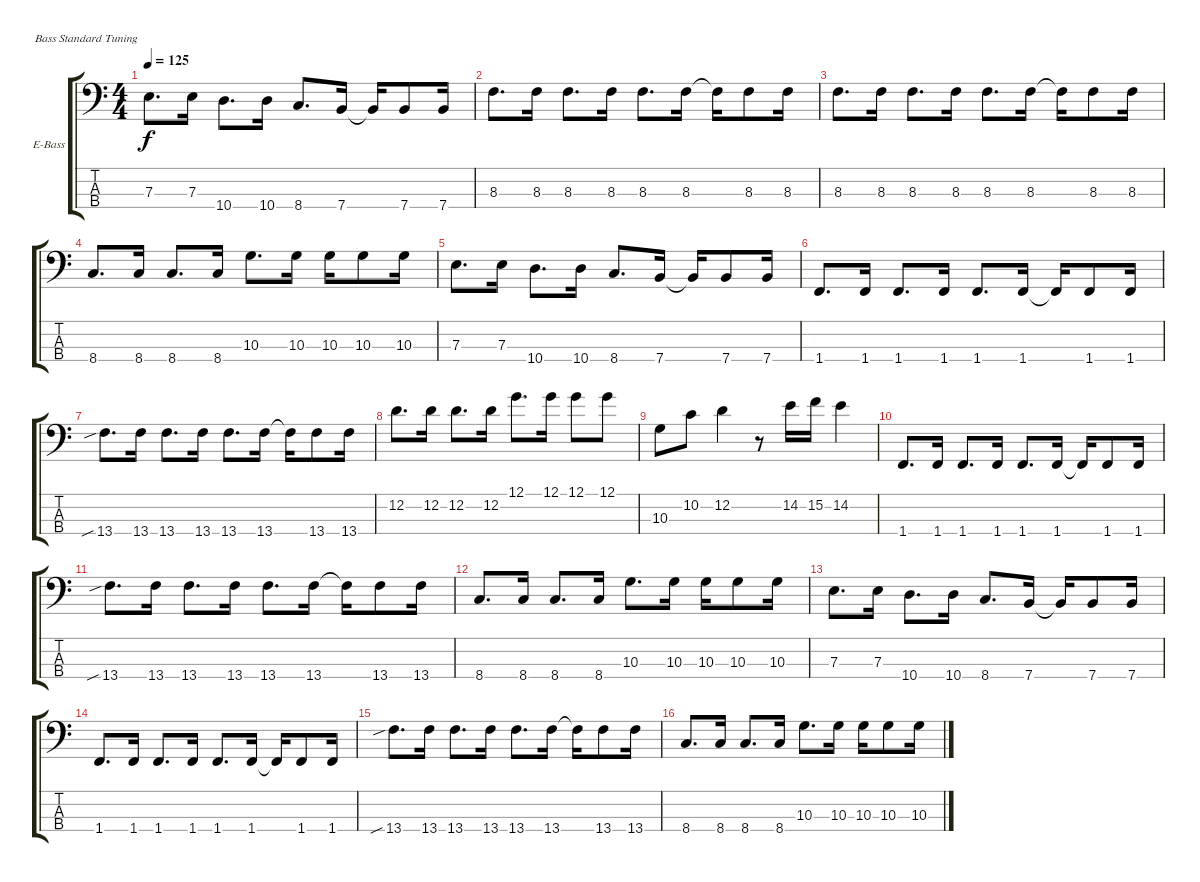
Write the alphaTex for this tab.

\bracketExtendMode groupsimilarinstruments
\firstSystemTrackNameOrientation horizontal
\otherSystemsTrackNameOrientation horizontal
\track ("Bass Guitar" "E-Bass") {instrument electricbassfinger}
\staff {score tabs}
\tuning (G2 D2 A1 E1)
\ts (4 4)
\tempo 125
\clef f4
\ks c
7.3.8{d dy f} 7.3.16 10.4.8{d} 10.4.16 8.4.8{d} 7.4.16 7.4{t}.16 7.4.8 7.4.16 |
8.3.8{d} 8.3.16 8.3.8{d} 8.3.16 8.3.8{d} 8.3.16 8.3{t}.16 8.3.8 8.3.16 |
8.3.8{d} 8.3.16 8.3.8{d} 8.3.16 8.3.8{d} 8.3.16 8.3{t}.16 8.3.8 8.3.16 |
8.4.8{d} 8.4.16 8.4.8{d} 8.4.16 10.3.8{d} 10.3.16 10.3.16 10.3.8 10.3.16 |
7.3.8{d} 7.3.16 10.4.8{d} 10.4.16 8.4.8{d} 7.4.16 7.4{t}.16 7.4.8 7.4.16 |
1.4.8{d} 1.4.16 1.4.8{d} 1.4.16 1.4.8{d} 1.4.16 1.4{t}.16 1.4.8 1.4.16 |
13.4{sib}.8{d} 13.4.16 13.4.8{d} 13.4.16 13.4.8{d} 13.4.16 13.4{t}.16 13.4.8 13.4.16 |
12.2.8{d} 12.2.16 12.2.8{d} 12.2.16 12.1.8{d} 12.1.16 12.1.8 12.1.8 |
10.3.8 10.2.8 12.2.4 r.8 14.2.16 15.2.16 14.2.4 |
1.4.8{d} 1.4.16 1.4.8{d} 1.4.16 1.4.8{d} 1.4.16 1.4{t}.16 1.4.8 1.4.16 |
13.4{sib}.8{d} 13.4.16 13.4.8{d} 13.4.16 13.4.8{d} 13.4.16 13.4{t}.16 13.4.8 13.4.16 |
8.4.8{d} 8.4.16 8.4.8{d} 8.4.16 10.3.8{d} 10.3.16 10.3.16 10.3.8 10.3.16 |
7.3.8{d} 7.3.16 10.4.8{d} 10.4.16 8.4.8{d} 7.4.16 7.4{t}.16 7.4.8 7.4.16 |
1.4.8{d} 1.4.16 1.4.8{d} 1.4.16 1.4.8{d} 1.4.16 1.4{t}.16 1.4.8 1.4.16 |
13.4{sib}.8{d} 13.4.16 13.4.8{d} 13.4.16 13.4.8{d} 13.4.16 13.4{t}.16 13.4.8 13.4.16 |
8.4.8{d} 8.4.16 8.4.8{d} 8.4.16 10.3.8{d} 10.3.16 10.3.16 10.3.8 10.3.16
